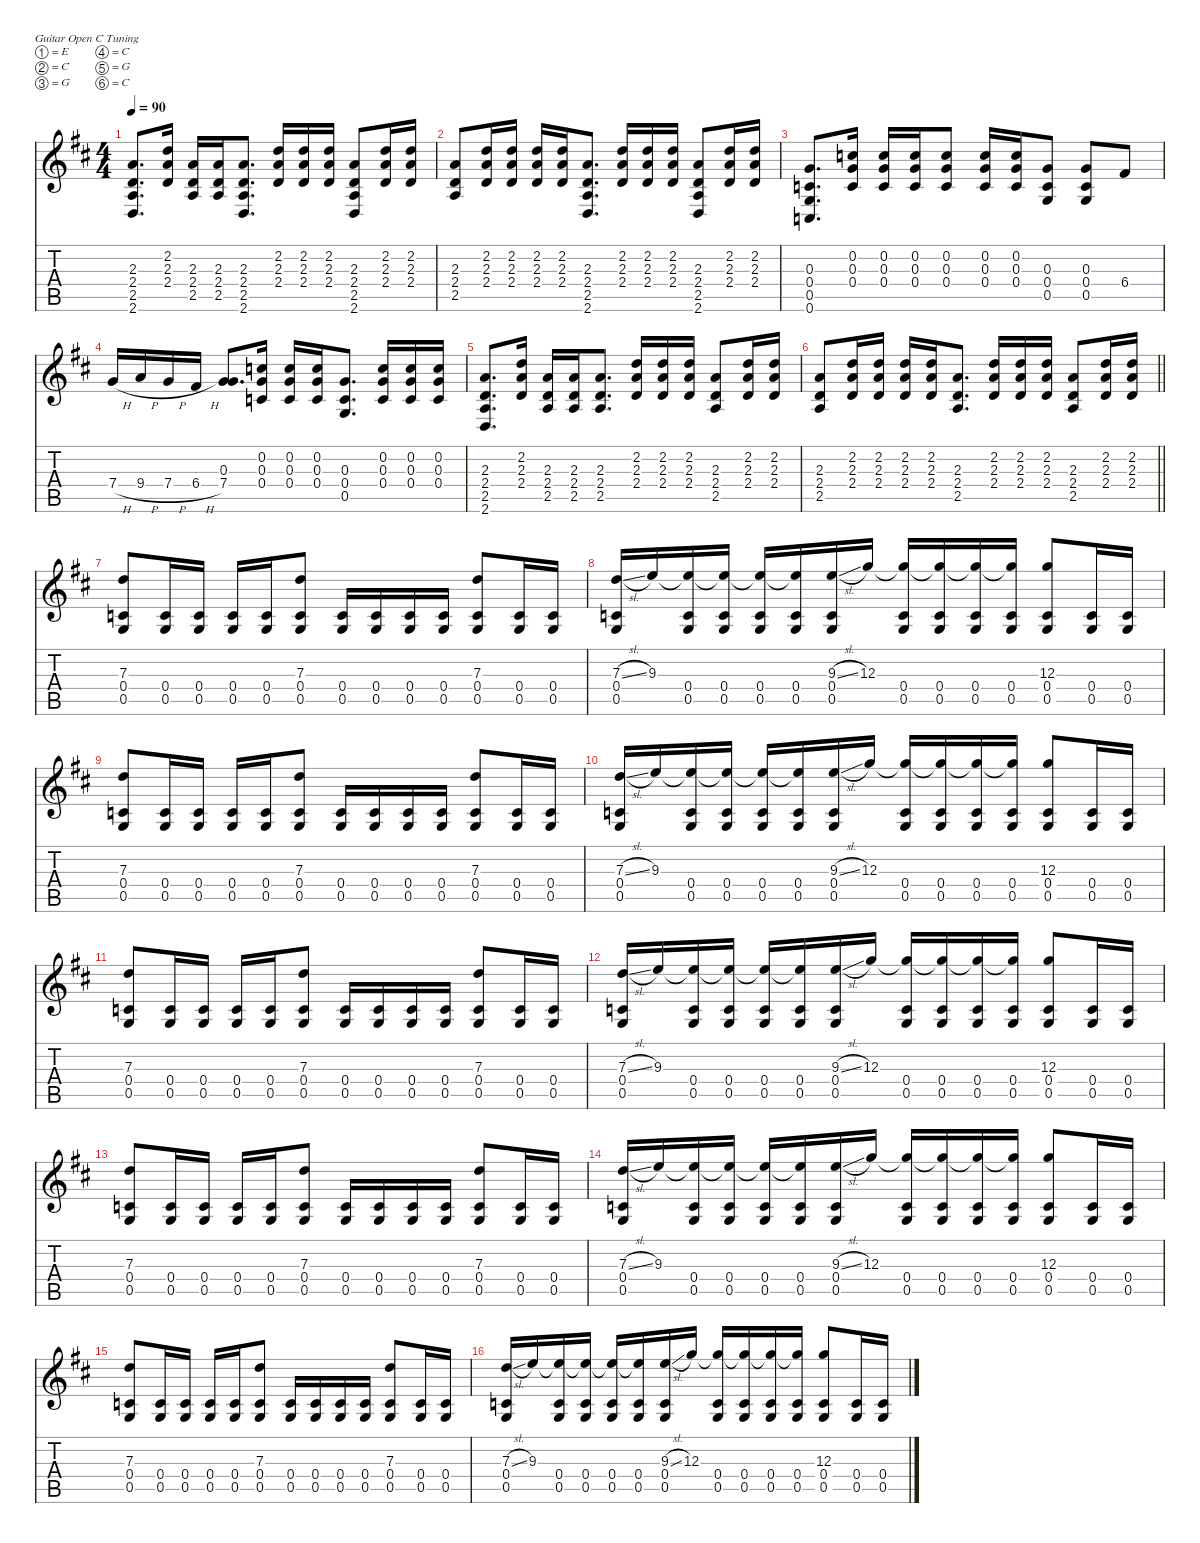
\defaultSystemsLayout 4
\hideDynamics
\bracketExtendMode nobrackets
\singleTrackTrackNamePolicy hidden
\multiTrackTrackNamePolicy hidden
\otherSystemsTrackNameOrientation horizontal
\track ("Guitar R" "el.guit.") {defaultSystemsLayout 4 mute instrument electricguitarclean}
\staff {score tabs}
\tuning (E4 C4 G3 C3 G2 C2)
\ts (4 4)
\tempo 90
\clef g2
\ks bminor
(2.3{acc forcenatural} 2.4{acc forcenatural} 2.5{acc forcenatural} 2.6{acc forcenatural}).8{d dy mp beam Up} (2.2{acc forcenatural} 2.3{acc forcenatural} 2.4{acc forcenatural}).16{beam Up} (2.3{acc forcenatural} 2.4{acc forcenatural} 2.5{acc forcenatural}).16{beam Up} (2.3{acc forcenatural} 2.4{acc forcenatural} 2.5{acc forcenatural}).16{beam Up} (2.3{acc forcenatural} 2.4{acc forcenatural} 2.5{acc forcenatural} 2.6{acc forcenatural}).8{d dy mf beam Up} (2.2{acc forcenatural} 2.3{acc forcenatural} 2.4{acc forcenatural}).16{dy mp beam Up} (2.2{acc forcenatural} 2.3{acc forcenatural} 2.4{acc forcenatural}).16{beam Up} (2.2{acc forcenatural} 2.3{acc forcenatural} 2.4{acc forcenatural}).16{beam Up} (2.3{acc forcenatural} 2.4{acc forcenatural} 2.5{acc forcenatural} 2.6{acc forcenatural}).8{beam Up} (2.2{acc forcenatural} 2.3{acc forcenatural} 2.4{acc forcenatural}).16{beam Up} (2.2{acc forcenatural} 2.3{acc forcenatural} 2.4{acc forcenatural}).16{beam Up} |
(2.3{acc forcenatural} 2.4{acc forcenatural} 2.5{acc forcenatural}).8{beam Up} (2.2{acc forcenatural} 2.3{acc forcenatural} 2.4{acc forcenatural}).16{beam Up} (2.2{acc forcenatural} 2.3{acc forcenatural} 2.4{acc forcenatural}).16{beam Up} (2.2{acc forcenatural} 2.3{acc forcenatural} 2.4{acc forcenatural}).16{beam Up} (2.2{acc forcenatural} 2.3{acc forcenatural} 2.4{acc forcenatural}).16{beam Up} (2.3{acc forcenatural} 2.4{acc forcenatural} 2.5{acc forcenatural} 2.6{acc forcenatural}).8{d beam Up} (2.2{acc forcenatural} 2.3{acc forcenatural} 2.4{acc forcenatural}).16{beam Up} (2.2{acc forcenatural} 2.3{acc forcenatural} 2.4{acc forcenatural}).16{beam Up} (2.2{acc forcenatural} 2.3{acc forcenatural} 2.4{acc forcenatural}).16{beam Up} (2.3{acc forcenatural} 2.4{acc forcenatural} 2.5{acc forcenatural} 2.6{acc forcenatural}).8{beam Up} (2.2{acc forcenatural} 2.3{acc forcenatural} 2.4{acc forcenatural}).16{beam Up} (2.2{acc forcenatural} 2.3{acc forcenatural} 2.4{acc forcenatural}).16{beam Up} |
(0.3{acc forcenatural} 0.4{acc forcenatural} 0.5{acc forcenatural} 0.6{acc forcenatural}).8{d dy mf beam Up} (0.2{acc forcenatural} 0.3{acc forcenatural} 0.4{acc forcenatural}).16{dy p beam Up} (0.2{acc forcenatural} 0.3{acc forcenatural} 0.4{acc forcenatural}).16{beam Up} (0.2{acc forcenatural} 0.3{acc forcenatural} 0.4{acc forcenatural}).16{beam Up} (0.2{acc forcenatural} 0.3{acc forcenatural} 0.4{acc forcenatural}).8{beam Up} (0.2{acc forcenatural} 0.3{acc forcenatural} 0.4{acc forcenatural}).16{beam Up} (0.2{acc forcenatural} 0.3{acc forcenatural} 0.4{acc forcenatural}).16{beam Up} (0.3{acc forcenatural} 0.4{acc forcenatural} 0.5{acc forcenatural}).8{dy mp beam Up} (0.3{acc forcenatural} 0.4{acc forcenatural} 0.5{acc forcenatural}).8{beam Up} 6.4{acc #}.8{dy mf beam Up} |
7.4{h acc forcenatural}.16{dy f beam Up} 9.4{h acc forcenatural}.16{beam Up} 7.4{h acc forcenatural}.16{beam Up} 6.4{h acc #}.16{beam Up} (0.3{acc forcenatural} 7.4{acc forcenatural}).8{d dy mp beam Up} (0.2{acc forcenatural} 0.3{acc forcenatural} 0.4{acc forcenatural}).16{beam Up} (0.2{acc forcenatural} 0.3{acc forcenatural} 0.4{acc forcenatural}).16{beam Up} (0.2{acc forcenatural} 0.3{acc forcenatural} 0.4{acc forcenatural}).16{beam Up} (0.3{acc forcenatural} 0.4{acc forcenatural} 0.5{acc forcenatural}).8{d beam Up} (0.2{acc forcenatural} 0.3{acc forcenatural} 0.4{acc forcenatural}).16{beam Up} (0.2{acc forcenatural} 0.3{acc forcenatural} 0.4{acc forcenatural}).16{beam Up} (0.2{acc forcenatural} 0.3{acc forcenatural} 0.4{acc forcenatural}).16{beam Up} |
(2.3{acc forcenatural} 2.4{acc forcenatural} 2.5{acc forcenatural} 2.6{acc forcenatural}).8{d beam Up} (2.2{acc forcenatural} 2.3{acc forcenatural} 2.4{acc forcenatural}).16{beam Up} (2.3{acc forcenatural} 2.4{acc forcenatural} 2.5{acc forcenatural}).16{beam Up} (2.3{acc forcenatural} 2.4{acc forcenatural} 2.5{acc forcenatural}).16{beam Up} (2.3{acc forcenatural} 2.4{acc forcenatural} 2.5{acc forcenatural}).8{d dy mf beam Up} (2.2{acc forcenatural} 2.3{acc forcenatural} 2.4{acc forcenatural}).16{dy mp beam Up} (2.2{acc forcenatural} 2.3{acc forcenatural} 2.4{acc forcenatural}).16{beam Up} (2.2{acc forcenatural} 2.3{acc forcenatural} 2.4{acc forcenatural}).16{beam Up} (2.3{acc forcenatural} 2.4{acc forcenatural} 2.5{acc forcenatural}).8{dy mf beam Up} (2.2{acc forcenatural} 2.3{acc forcenatural} 2.4{acc forcenatural}).16{dy mp beam Up} (2.2{acc forcenatural} 2.3{acc forcenatural} 2.4{acc forcenatural}).16{beam Up} |
\barLineRight lightlight
(2.3{acc forcenatural} 2.4{acc forcenatural} 2.5{acc forcenatural}).8{beam Up} (2.2{acc forcenatural} 2.3{acc forcenatural} 2.4{acc forcenatural}).16{beam Up} (2.2{acc forcenatural} 2.3{acc forcenatural} 2.4{acc forcenatural}).16{beam Up} (2.2{acc forcenatural} 2.3{acc forcenatural} 2.4{acc forcenatural}).16{beam Up} (2.2{acc forcenatural} 2.3{acc forcenatural} 2.4{acc forcenatural}).16{beam Up} (2.3{acc forcenatural} 2.4{acc forcenatural} 2.5{acc forcenatural}).8{d dy mf beam Up} (2.2{acc forcenatural} 2.3{acc forcenatural} 2.4{acc forcenatural}).16{dy mp beam Up} (2.2{acc forcenatural} 2.3{acc forcenatural} 2.4{acc forcenatural}).16{beam Up} (2.2{acc forcenatural} 2.3{acc forcenatural} 2.4{acc forcenatural}).16{beam Up} (2.3{acc forcenatural} 2.4{acc forcenatural} 2.5{acc forcenatural}).8{dy mf beam Up} (2.2{acc forcenatural} 2.3{acc forcenatural} 2.4{acc forcenatural}).16{dy mp beam Up} (2.2{acc forcenatural} 2.3{acc forcenatural} 2.4{acc forcenatural}).16{beam Up} |
(7.3{acc forcenatural} 0.4{acc forcenatural} 0.5{acc forcenatural}).8{dy pp beam Up} (0.4{acc forcenatural} 0.5{acc forcenatural}).16{beam Up} (0.4{acc forcenatural} 0.5{acc forcenatural}).16{beam Up} (0.4{acc forcenatural} 0.5{acc forcenatural}).16{beam Up} (0.4{acc forcenatural} 0.5{acc forcenatural}).16{beam Up} (7.3{acc forcenatural} 0.4{acc forcenatural} 0.5{acc forcenatural}).8{beam Up} (0.4{acc forcenatural} 0.5{acc forcenatural}).16{beam Up} (0.4{acc forcenatural} 0.5{acc forcenatural}).16{beam Up} (0.4{acc forcenatural} 0.5{acc forcenatural}).16{beam Up} (0.4{acc forcenatural} 0.5{acc forcenatural}).16{beam Up} (7.3{acc forcenatural} 0.4{acc forcenatural} 0.5{acc forcenatural}).8{beam Up} (0.4{acc forcenatural} 0.5{acc forcenatural}).16{beam Up} (0.4{acc forcenatural} 0.5{acc forcenatural}).16{beam Up} |
(7.3{sl acc forcenatural} 0.4{acc forcenatural} 0.5{acc forcenatural}).16{beam Up} 9.3{acc forcenatural}.16{beam Up} (9.3{t acc forcenatural} 0.4{acc forcenatural} 0.5{acc forcenatural}).16{beam Up} (9.3{t acc forcenatural} 0.4{acc forcenatural} 0.5{acc forcenatural}).16{beam Up} (9.3{t acc forcenatural} 0.4{acc forcenatural} 0.5{acc forcenatural}).16{beam Up} (9.3{t acc forcenatural} 0.4{acc forcenatural} 0.5{acc forcenatural}).16{beam Up} (9.3{sl acc forcenatural} 0.4{acc forcenatural} 0.5{acc forcenatural}).16{beam Up} 12.3{acc forcenatural}.16{beam Up} (12.3{t acc forcenatural} 0.4{acc forcenatural} 0.5{acc forcenatural}).16{beam Up} (12.3{t acc forcenatural} 0.4{acc forcenatural} 0.5{acc forcenatural}).16{beam Up} (12.3{t acc forcenatural} 0.4{acc forcenatural} 0.5{acc forcenatural}).16{beam Up} (12.3{t acc forcenatural} 0.4{acc forcenatural} 0.5{acc forcenatural}).16{beam Up} (12.3{acc forcenatural} 0.4{acc forcenatural} 0.5{acc forcenatural}).8{beam Up} (0.4{acc forcenatural} 0.5{acc forcenatural}).16{beam Up} (0.4{acc forcenatural} 0.5{acc forcenatural}).16{beam Up} |
(7.3{acc forcenatural} 0.4{acc forcenatural} 0.5{acc forcenatural}).8{beam Up} (0.4{acc forcenatural} 0.5{acc forcenatural}).16{beam Up} (0.4{acc forcenatural} 0.5{acc forcenatural}).16{beam Up} (0.4{acc forcenatural} 0.5{acc forcenatural}).16{beam Up} (0.4{acc forcenatural} 0.5{acc forcenatural}).16{beam Up} (7.3{acc forcenatural} 0.4{acc forcenatural} 0.5{acc forcenatural}).8{beam Up} (0.4{acc forcenatural} 0.5{acc forcenatural}).16{beam Up} (0.4{acc forcenatural} 0.5{acc forcenatural}).16{beam Up} (0.4{acc forcenatural} 0.5{acc forcenatural}).16{beam Up} (0.4{acc forcenatural} 0.5{acc forcenatural}).16{beam Up} (7.3{acc forcenatural} 0.4{acc forcenatural} 0.5{acc forcenatural}).8{beam Up} (0.4{acc forcenatural} 0.5{acc forcenatural}).16{beam Up} (0.4{acc forcenatural} 0.5{acc forcenatural}).16{beam Up} |
(7.3{sl acc forcenatural} 0.4{acc forcenatural} 0.5{acc forcenatural}).16{beam Up} 9.3{acc forcenatural}.16{beam Up} (9.3{t acc forcenatural} 0.4{acc forcenatural} 0.5{acc forcenatural}).16{beam Up} (9.3{t acc forcenatural} 0.4{acc forcenatural} 0.5{acc forcenatural}).16{beam Up} (9.3{t acc forcenatural} 0.4{acc forcenatural} 0.5{acc forcenatural}).16{beam Up} (9.3{t acc forcenatural} 0.4{acc forcenatural} 0.5{acc forcenatural}).16{beam Up} (9.3{sl acc forcenatural} 0.4{acc forcenatural} 0.5{acc forcenatural}).16{beam Up} 12.3{acc forcenatural}.16{beam Up} (12.3{t acc forcenatural} 0.4{acc forcenatural} 0.5{acc forcenatural}).16{beam Up} (12.3{t acc forcenatural} 0.4{acc forcenatural} 0.5{acc forcenatural}).16{beam Up} (12.3{t acc forcenatural} 0.4{acc forcenatural} 0.5{acc forcenatural}).16{beam Up} (12.3{t acc forcenatural} 0.4{acc forcenatural} 0.5{acc forcenatural}).16{beam Up} (12.3{acc forcenatural} 0.4{acc forcenatural} 0.5{acc forcenatural}).8{beam Up} (0.4{acc forcenatural} 0.5{acc forcenatural}).16{beam Up} (0.4{acc forcenatural} 0.5{acc forcenatural}).16{beam Up} |
(7.3{acc forcenatural} 0.4{acc forcenatural} 0.5{acc forcenatural}).8{beam Up} (0.4{acc forcenatural} 0.5{acc forcenatural}).16{beam Up} (0.4{acc forcenatural} 0.5{acc forcenatural}).16{beam Up} (0.4{acc forcenatural} 0.5{acc forcenatural}).16{beam Up} (0.4{acc forcenatural} 0.5{acc forcenatural}).16{beam Up} (7.3{acc forcenatural} 0.4{acc forcenatural} 0.5{acc forcenatural}).8{beam Up} (0.4{acc forcenatural} 0.5{acc forcenatural}).16{beam Up} (0.4{acc forcenatural} 0.5{acc forcenatural}).16{beam Up} (0.4{acc forcenatural} 0.5{acc forcenatural}).16{beam Up} (0.4{acc forcenatural} 0.5{acc forcenatural}).16{beam Up} (7.3{acc forcenatural} 0.4{acc forcenatural} 0.5{acc forcenatural}).8{beam Up} (0.4{acc forcenatural} 0.5{acc forcenatural}).16{beam Up} (0.4{acc forcenatural} 0.5{acc forcenatural}).16{beam Up} |
(7.3{sl acc forcenatural} 0.4{acc forcenatural} 0.5{acc forcenatural}).16{beam Up} 9.3{acc forcenatural}.16{beam Up} (9.3{t acc forcenatural} 0.4{acc forcenatural} 0.5{acc forcenatural}).16{beam Up} (9.3{t acc forcenatural} 0.4{acc forcenatural} 0.5{acc forcenatural}).16{beam Up} (9.3{t acc forcenatural} 0.4{acc forcenatural} 0.5{acc forcenatural}).16{beam Up} (9.3{t acc forcenatural} 0.4{acc forcenatural} 0.5{acc forcenatural}).16{beam Up} (9.3{sl acc forcenatural} 0.4{acc forcenatural} 0.5{acc forcenatural}).16{beam Up} 12.3{acc forcenatural}.16{beam Up} (12.3{t acc forcenatural} 0.4{acc forcenatural} 0.5{acc forcenatural}).16{beam Up} (12.3{t acc forcenatural} 0.4{acc forcenatural} 0.5{acc forcenatural}).16{beam Up} (12.3{t acc forcenatural} 0.4{acc forcenatural} 0.5{acc forcenatural}).16{beam Up} (12.3{t acc forcenatural} 0.4{acc forcenatural} 0.5{acc forcenatural}).16{beam Up} (12.3{acc forcenatural} 0.4{acc forcenatural} 0.5{acc forcenatural}).8{beam Up} (0.4{acc forcenatural} 0.5{acc forcenatural}).16{beam Up} (0.4{acc forcenatural} 0.5{acc forcenatural}).16{beam Up} |
(7.3{acc forcenatural} 0.4{acc forcenatural} 0.5{acc forcenatural}).8{beam Up} (0.4{acc forcenatural} 0.5{acc forcenatural}).16{beam Up} (0.4{acc forcenatural} 0.5{acc forcenatural}).16{beam Up} (0.4{acc forcenatural} 0.5{acc forcenatural}).16{beam Up} (0.4{acc forcenatural} 0.5{acc forcenatural}).16{beam Up} (7.3{acc forcenatural} 0.4{acc forcenatural} 0.5{acc forcenatural}).8{beam Up} (0.4{acc forcenatural} 0.5{acc forcenatural}).16{beam Up} (0.4{acc forcenatural} 0.5{acc forcenatural}).16{beam Up} (0.4{acc forcenatural} 0.5{acc forcenatural}).16{beam Up} (0.4{acc forcenatural} 0.5{acc forcenatural}).16{beam Up} (7.3{acc forcenatural} 0.4{acc forcenatural} 0.5{acc forcenatural}).8{beam Up} (0.4{acc forcenatural} 0.5{acc forcenatural}).16{beam Up} (0.4{acc forcenatural} 0.5{acc forcenatural}).16{beam Up} |
(7.3{sl acc forcenatural} 0.4{acc forcenatural} 0.5{acc forcenatural}).16{beam Up} 9.3{acc forcenatural}.16{beam Up} (9.3{t acc forcenatural} 0.4{acc forcenatural} 0.5{acc forcenatural}).16{beam Up} (9.3{t acc forcenatural} 0.4{acc forcenatural} 0.5{acc forcenatural}).16{beam Up} (9.3{t acc forcenatural} 0.4{acc forcenatural} 0.5{acc forcenatural}).16{beam Up} (9.3{t acc forcenatural} 0.4{acc forcenatural} 0.5{acc forcenatural}).16{beam Up} (9.3{sl acc forcenatural} 0.4{acc forcenatural} 0.5{acc forcenatural}).16{beam Up} 12.3{acc forcenatural}.16{beam Up} (12.3{t acc forcenatural} 0.4{acc forcenatural} 0.5{acc forcenatural}).16{beam Up} (12.3{t acc forcenatural} 0.4{acc forcenatural} 0.5{acc forcenatural}).16{beam Up} (12.3{t acc forcenatural} 0.4{acc forcenatural} 0.5{acc forcenatural}).16{beam Up} (12.3{t acc forcenatural} 0.4{acc forcenatural} 0.5{acc forcenatural}).16{beam Up} (12.3{acc forcenatural} 0.4{acc forcenatural} 0.5{acc forcenatural}).8{beam Up} (0.4{acc forcenatural} 0.5{acc forcenatural}).16{beam Up} (0.4{acc forcenatural} 0.5{acc forcenatural}).16{beam Up} |
(7.3{acc forcenatural} 0.4{acc forcenatural} 0.5{acc forcenatural}).8{beam Up} (0.4{acc forcenatural} 0.5{acc forcenatural}).16{beam Up} (0.4{acc forcenatural} 0.5{acc forcenatural}).16{beam Up} (0.4{acc forcenatural} 0.5{acc forcenatural}).16{beam Up} (0.4{acc forcenatural} 0.5{acc forcenatural}).16{beam Up} (7.3{acc forcenatural} 0.4{acc forcenatural} 0.5{acc forcenatural}).8{beam Up} (0.4{acc forcenatural} 0.5{acc forcenatural}).16{beam Up} (0.4{acc forcenatural} 0.5{acc forcenatural}).16{beam Up} (0.4{acc forcenatural} 0.5{acc forcenatural}).16{beam Up} (0.4{acc forcenatural} 0.5{acc forcenatural}).16{beam Up} (7.3{acc forcenatural} 0.4{acc forcenatural} 0.5{acc forcenatural}).8{beam Up} (0.4{acc forcenatural} 0.5{acc forcenatural}).16{beam Up} (0.4{acc forcenatural} 0.5{acc forcenatural}).16{beam Up} |
(7.3{sl acc forcenatural} 0.4{acc forcenatural} 0.5{acc forcenatural}).16{beam Up} 9.3{acc forcenatural}.16{beam Up} (9.3{t acc forcenatural} 0.4{acc forcenatural} 0.5{acc forcenatural}).16{beam Up} (9.3{t acc forcenatural} 0.4{acc forcenatural} 0.5{acc forcenatural}).16{beam Up} (9.3{t acc forcenatural} 0.4{acc forcenatural} 0.5{acc forcenatural}).16{beam Up} (9.3{t acc forcenatural} 0.4{acc forcenatural} 0.5{acc forcenatural}).16{beam Up} (9.3{sl acc forcenatural} 0.4{acc forcenatural} 0.5{acc forcenatural}).16{beam Up} 12.3{acc forcenatural}.16{beam Up} (12.3{t acc forcenatural} 0.4{acc forcenatural} 0.5{acc forcenatural}).16{beam Up} (12.3{t acc forcenatural} 0.4{acc forcenatural} 0.5{acc forcenatural}).16{beam Up} (12.3{t acc forcenatural} 0.4{acc forcenatural} 0.5{acc forcenatural}).16{beam Up} (12.3{t acc forcenatural} 0.4{acc forcenatural} 0.5{acc forcenatural}).16{beam Up} (12.3{acc forcenatural} 0.4{acc forcenatural} 0.5{acc forcenatural}).8{beam Up} (0.4{acc forcenatural} 0.5{acc forcenatural}).16{beam Up} (0.4{acc forcenatural} 0.5{acc forcenatural}).16{beam Up}
